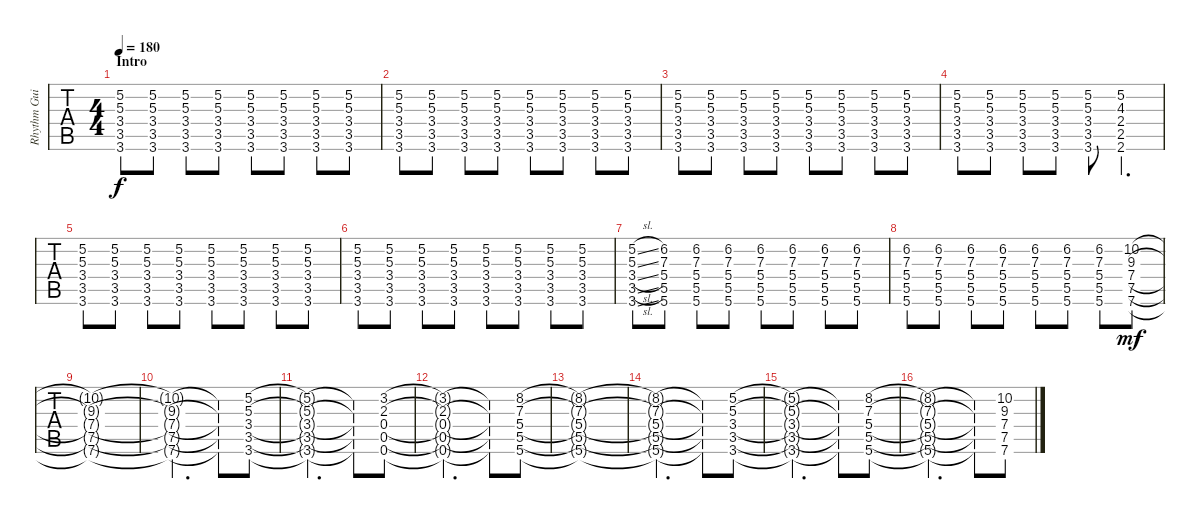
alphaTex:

\track ("Rhythm Guitar" "Rhythm Gui") {solo instrument distortionguitar}
\staff {tabs}
\tuning (D4 A3 F3 C3 G2 C2) {hide}
\ts (4 4)
\section ("" "Intro")
\tempo 180
\clef g2
\ks c
(5.2 5.3 3.4 3.5 3.6).8{dy f instrument distortionguitar} (5.2 5.3 3.4 3.5 3.6).8 (5.2 5.3 3.4 3.5 3.6).8 (5.2 5.3 3.4 3.5 3.6).8 (5.2 5.3 3.4 3.5 3.6).8 (5.2 5.3 3.4 3.5 3.6).8 (5.2 5.3 3.4 3.5 3.6).8 (5.2 5.3 3.4 3.5 3.6).8 |
(5.2 5.3 3.4 3.5 3.6).8 (5.2 5.3 3.4 3.5 3.6).8 (5.2 5.3 3.4 3.5 3.6).8 (5.2 5.3 3.4 3.5 3.6).8 (5.2 5.3 3.4 3.5 3.6).8 (5.2 5.3 3.4 3.5 3.6).8 (5.2 5.3 3.4 3.5 3.6).8 (5.2 5.3 3.4 3.5 3.6).8 |
(5.2 5.3 3.4 3.5 3.6).8 (5.2 5.3 3.4 3.5 3.6).8 (5.2 5.3 3.4 3.5 3.6).8 (5.2 5.3 3.4 3.5 3.6).8 (5.2 5.3 3.4 3.5 3.6).8 (5.2 5.3 3.4 3.5 3.6).8 (5.2 5.3 3.4 3.5 3.6).8 (5.2 5.3 3.4 3.5 3.6).8 |
(5.2 5.3 3.4 3.5 3.6).8 (5.2 5.3 3.4 3.5 3.6).8 (5.2 5.3 3.4 3.5 3.6).8 (5.2 5.3 3.4 3.5 3.6).8 (5.2 5.3 3.4 3.5 3.6).8 (5.2 4.3 2.4 2.5 2.6).4{d} |
(5.2 5.3 3.4 3.5 3.6).8 (5.2 5.3 3.4 3.5 3.6).8 (5.2 5.3 3.4 3.5 3.6).8 (5.2 5.3 3.4 3.5 3.6).8 (5.2 5.3 3.4 3.5 3.6).8 (5.2 5.3 3.4 3.5 3.6).8 (5.2 5.3 3.4 3.5 3.6).8 (5.2 5.3 3.4 3.5 3.6).8 |
(5.2 5.3 3.4 3.5 3.6).8 (5.2 5.3 3.4 3.5 3.6).8 (5.2 5.3 3.4 3.5 3.6).8 (5.2 5.3 3.4 3.5 3.6).8 (5.2 5.3 3.4 3.5 3.6).8 (5.2 5.3 3.4 3.5 3.6).8 (5.2 5.3 3.4 3.5 3.6).8 (5.2 5.3 3.4 3.5 3.6).8 |
(5.2{sl} 5.3{sl} 3.4{sl} 3.5{sl} 3.6{sl}).8 (6.2 7.3 5.4 5.5 5.6).8 (6.2 7.3 5.4 5.5 5.6).8 (6.2 7.3 5.4 5.5 5.6).8 (6.2 7.3 5.4 5.5 5.6).8 (6.2 7.3 5.4 5.5 5.6).8 (6.2 7.3 5.4 5.5 5.6).8 (6.2 7.3 5.4 5.5 5.6).8 |
(6.2 7.3 5.4 5.5 5.6).8 (6.2 7.3 5.4 5.5 5.6).8 (6.2 7.3 5.4 5.5 5.6).8 (6.2 7.3 5.4 5.5 5.6).8 (6.2 7.3 5.4 5.5 5.6).8 (6.2 7.3 5.4 5.5 5.6).8 (6.2 7.3 5.4 5.5 5.6).8 (10.2 9.3 7.4 7.5 7.6).8{dy mf} |
(10.2{t} 9.3{t} 7.4{t} 7.5{t} 7.6{t}).1 |
(10.2{t} 9.3{t} 7.4{t} 7.5{t} 7.6{t}).2{d} (10.2{t} 9.3{t} 7.4{t} 7.5{t} 7.6{t}).8 (5.2 5.3 3.4 3.5 3.6).8 |
(5.2{t} 5.3{t} 3.4{t} 3.5{t} 3.6{t}).2{d} (5.2{t} 5.3{t} 3.4{t} 3.5{t} 3.6{t}).8 (3.2 2.3 0.4 0.5 0.6).8 |
(3.2{t} 2.3{t} 0.4{t} 0.5{t} 0.6{t}).2{d} (3.2{t} 2.3{t} 0.4{t} 0.5{t} 0.6{t}).8 (8.2 7.3 5.4 5.5 5.6).8 |
(8.2{t} 7.3{t} 5.4{t} 5.5{t} 5.6{t}).1 |
(8.2{t} 7.3{t} 5.4{t} 5.5{t} 5.6{t}).2{d} (8.2{t} 7.3{t} 5.4{t} 5.5{t} 5.6{t}).8 (5.2 5.3 3.4 3.5 3.6).8 |
(5.2{t} 5.3{t} 3.4{t} 3.5{t} 3.6{t}).2{d} (5.2{t} 5.3{t} 3.4{t} 3.5{t} 3.6{t}).8 (8.2 7.3 5.4 5.5 5.6).8 |
(8.2{t} 7.3{t} 5.4{t} 5.5{t} 5.6{t}).2{d} (8.2{t} 7.3{t} 5.4{t} 5.5{t} 5.6{t}).8 (10.2 9.3 7.4 7.5 7.6).8
